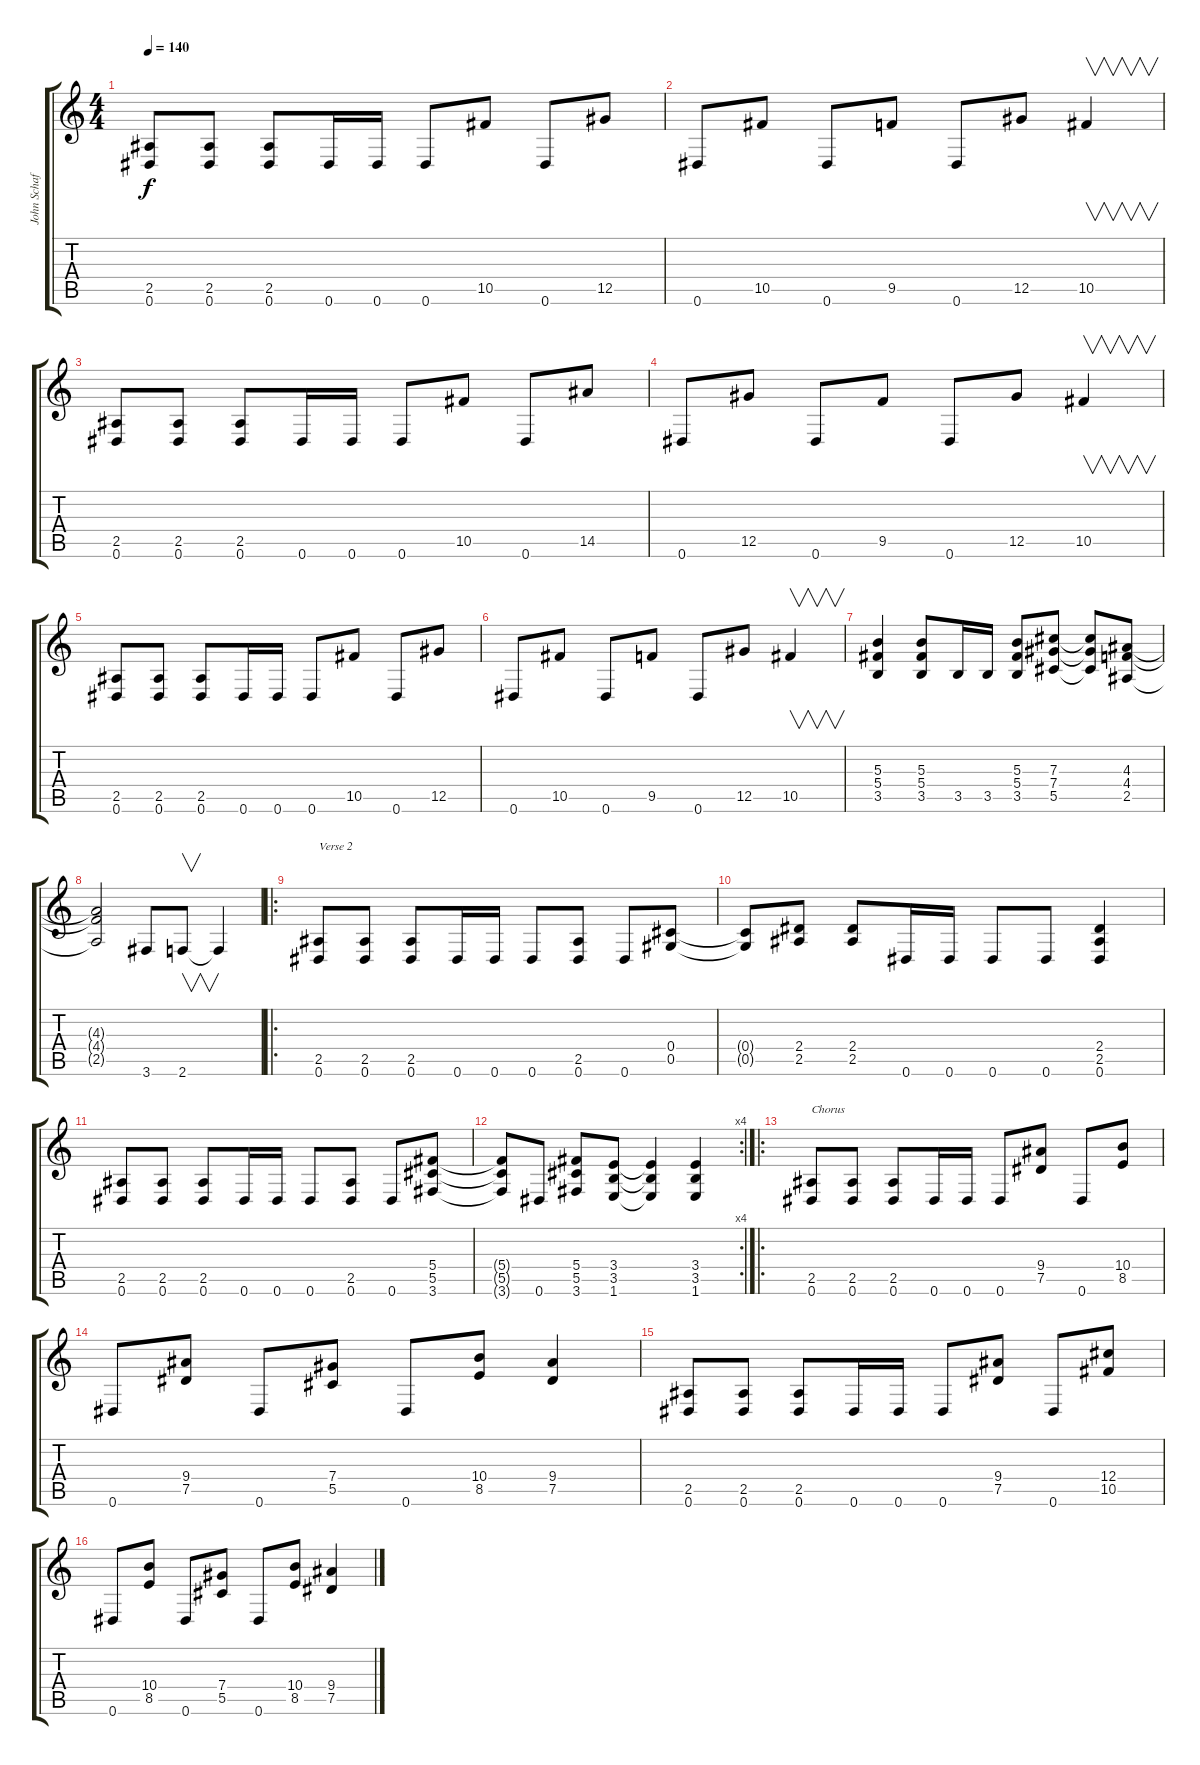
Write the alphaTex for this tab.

\track ("John Schaffer" "John Schaf") {instrument distortionguitar}
\staff {score tabs}
\tuning (Eb4 Bb3 Gb3 Db3 Ab2 Eb2) {hide}
\ts (4 4)
\tempo 140
\clef g2
\ks c
(2.5 0.6).8{dy f} (2.5 0.6).8 (2.5 0.6).8 0.6.16 0.6.16 0.6.8 10.5.8 0.6.8 12.5.8 |
0.6.8 10.5.8 0.6.8 9.5.8 0.6.8 12.5.8 10.5.4{v} |
(2.5 0.6).8 (2.5 0.6).8 (2.5 0.6).8 0.6.16 0.6.16 0.6.8 10.5.8 0.6.8 14.5.8 |
0.6.8 12.5.8 0.6.8 9.5.8 0.6.8 12.5.8 10.5.4{v} |
(2.5 0.6).8 (2.5 0.6).8 (2.5 0.6).8 0.6.16 0.6.16 0.6.8 10.5.8 0.6.8 12.5.8 |
0.6.8 10.5.8 0.6.8 9.5.8 0.6.8 12.5.8 10.5.4{v} |
(5.3 5.4 3.5).4 (5.3 5.4 3.5).8 3.5.16 3.5.16 (5.3 5.4 3.5).8 (7.3 7.4 5.5).8 (7.3{t} 7.4{t} 5.5{t}).8 (4.3 4.4 2.5).8 |
(4.3{t} 4.4{t} 2.5{t}).2 3.6.8 2.6.8{v} 2.6{t}.4 |
\ro
(2.5 0.6).8{txt "Verse 2"} (2.5 0.6).8 (2.5 0.6).8 0.6.16 0.6.16 0.6.8 (2.5 0.6).8 0.6.8 (0.4 0.5).8 |
(0.4{t} 0.5{t}).8 (2.4 2.5).8 (2.4 2.5).8 0.6.16 0.6.16 0.6.8 0.6.8 (2.4 2.5 0.6).4 |
(2.5 0.6).8 (2.5 0.6).8 (2.5 0.6).8 0.6.16 0.6.16 0.6.8 (2.5 0.6).8 0.6.8 (5.4 5.5 3.6).8 |
\rc 4
(5.4{t} 5.5{t} 3.6{t}).8 0.6.8 (5.4 5.5 3.6).8 (3.4 3.5 1.6).8 (3.4{t} 3.5{t} 1.6{t}).4 (3.4 3.5 1.6).4 |
\ro
(2.5 0.6).8{txt "Chorus"} (2.5 0.6).8 (2.5 0.6).8 0.6.16 0.6.16 0.6.8 (9.4 7.5).8 0.6.8 (10.4 8.5).8 |
0.6.8 (9.4 7.5).8 0.6.8 (7.4 5.5).8 0.6.8 (10.4 8.5).8 (9.4 7.5).4 |
(2.5 0.6).8 (2.5 0.6).8 (2.5 0.6).8 0.6.16 0.6.16 0.6.8 (9.4 7.5).8 0.6.8 (12.4 10.5).8 |
0.6.8 (10.4 8.5).8 0.6.8 (7.4 5.5).8 0.6.8 (10.4 8.5).8 (9.4 7.5).4
